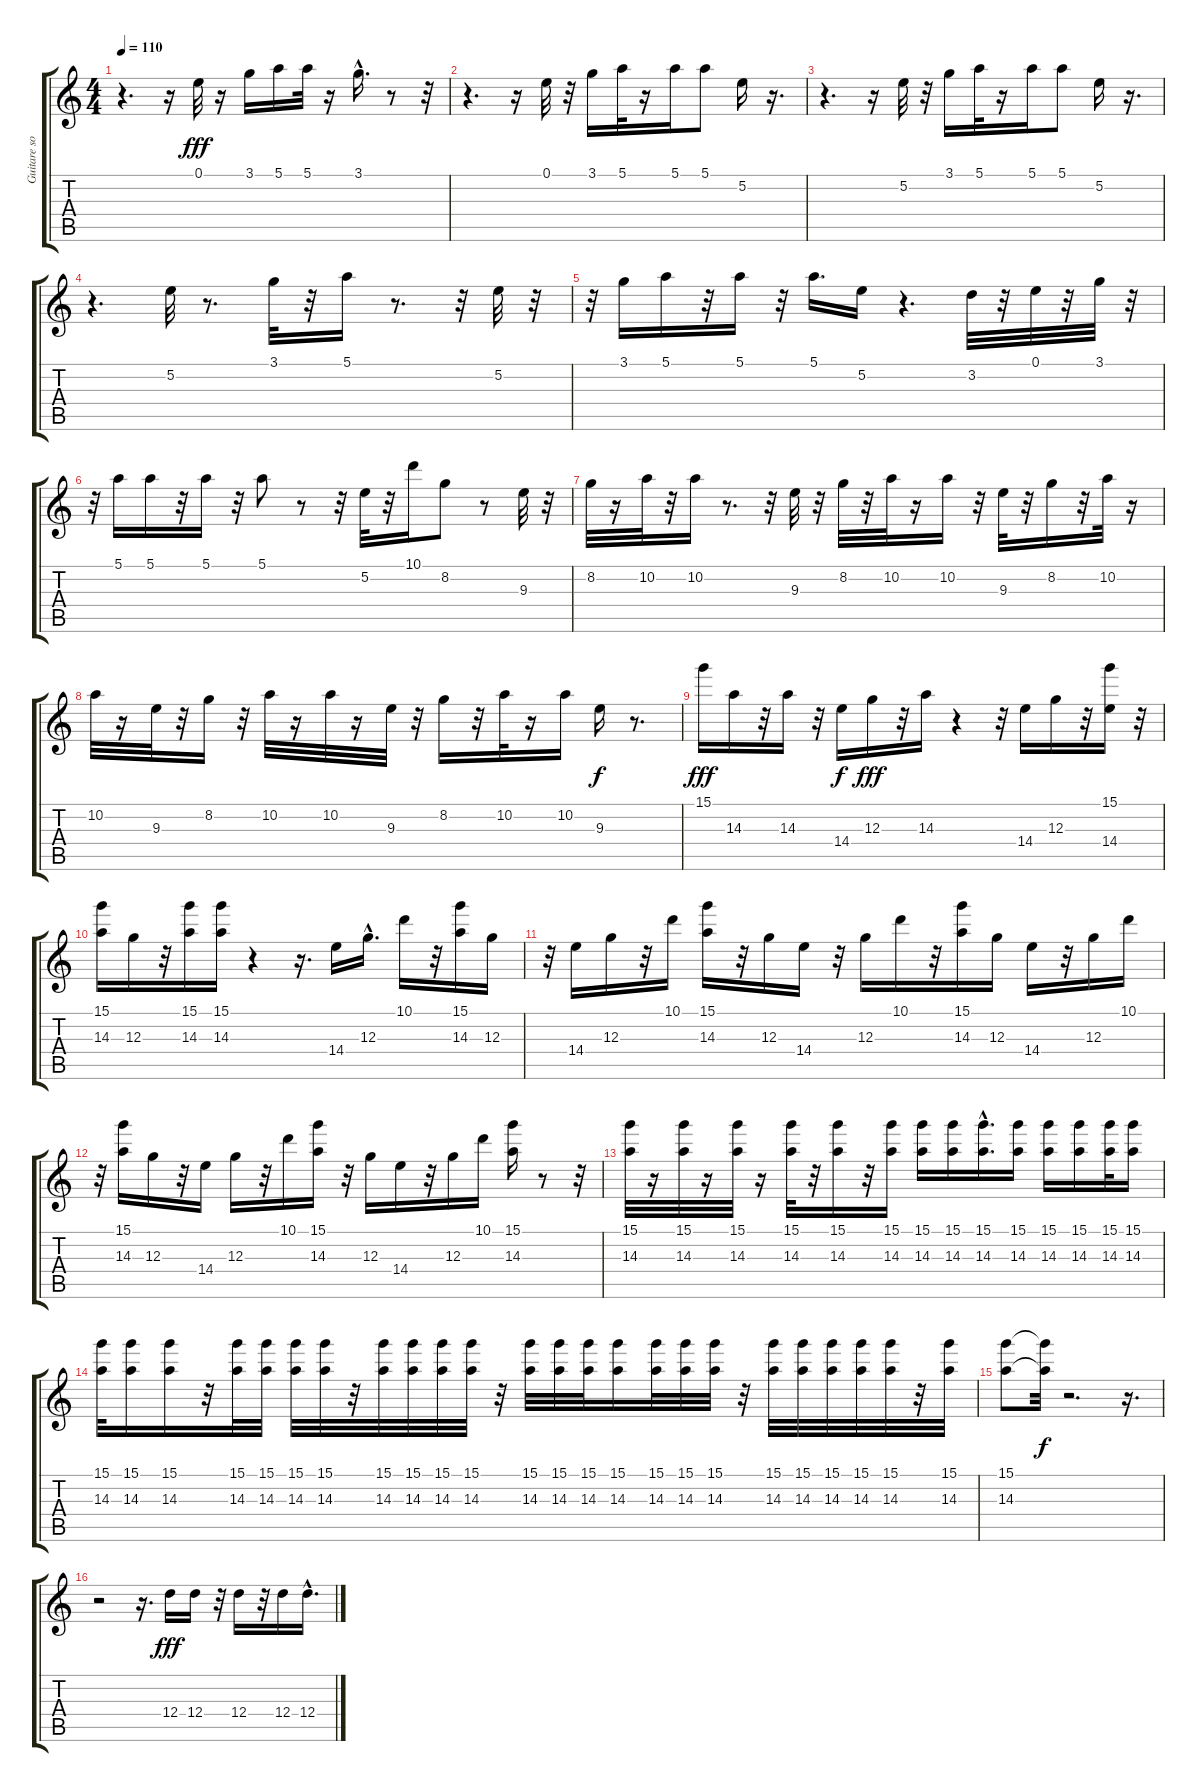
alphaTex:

\track ("Guitare solo" "Guitare so") {instrument overdrivenguitar}
\staff {score tabs}
\tuning (E4 B3 G3 D3 A2 E2) {hide}
\ts (4 4)
\tempo 110
\clef g2
\ks c
r.4{d dy fff} r.16 0.1.32 r.16 3.1.16 5.1.16 5.1.32 r.16 3.1{hac}.16{d} r.8 r.32 |
r.4{d} r.16 0.1.32 r.32 3.1.16 5.1.32 r.16 5.1.16 5.1.8 5.2.16 r.16{d} |
r.4{d} r.16 5.2.32 r.32 3.1.16 5.1.32 r.16 5.1.16 5.1.8 5.2.16 r.16{d} |
r.4{d} 5.2.32 r.8{d} 3.1.32 r.32 5.1.16 r.8{d} r.32 5.2.32 r.32 |
r.32 3.1.16 5.1.16 r.32 5.1.16 r.32 5.1.16{d} 5.2.16 r.4{d} 3.2.32 r.32 0.1.32 r.32 3.1.32 r.32 |
r.32 5.1.16 5.1.16 r.32 5.1.16 r.32 5.1.8 r.8 r.32 5.2.32 r.32 10.1.16 8.2.8 r.8 9.3.32 r.32 |
8.2.32 r.16 10.2.32 r.32 10.2.16 r.8{d} r.32 9.3.32 r.32 8.2.32 r.32 10.2.32 r.16 10.2.16 r.32 9.3.32 r.32 8.2.16 r.32 10.2.32 r.16 |
10.2.32 r.16 9.3.32 r.32 8.2.16 r.32 10.2.32 r.16 10.2.32 r.16 9.3.32 r.32 8.2.16 r.32 10.2.32 r.16 10.2.16 9.3.16{dy f} r.8{d} |
15.1.16{dy fff} 14.3.16 r.32 14.3.16 r.32 14.4.16{dy f} 12.3.16{dy fff} r.32 14.3.16 r.4 r.32 14.4.16 12.3.16 r.32 (15.1 14.4).16 r.32 |
(15.1 14.3).16 12.3.16 r.32 (15.1 14.3).16 (15.1 14.3).16 r.4 r.16{d} 14.4.16 12.3{hac}.16{d} 10.1.16 r.32 (15.1 14.3).16 12.3.16 |
r.32 14.4.16 12.3.16 r.32 10.1.16 (15.1 14.3).16 r.32 12.3.16 14.4.16 r.32 12.3.16 10.1.16 r.32 (15.1 14.3).16 12.3.16 14.4.16 r.32 12.3.16 10.1.16 |
r.32 (15.1 14.3).16 12.3.16 r.32 14.4.16 12.3.16 r.32 10.1.16 (15.1 14.3).16 r.32 12.3.16 14.4.16 r.32 12.3.16 10.1.16 (15.1 14.3).16 r.8 r.32 |
(15.1 14.3).32 r.16 (15.1 14.3).32 r.16 (15.1 14.3).32 r.16 (15.1 14.3).32 r.32 (15.1 14.3).16 r.32 (15.1 14.3).16 (15.1 14.3).16 (15.1 14.3).16 (15.1{hac} 14.3{hac}).16{d} (15.1 14.3).16 (15.1 14.3).16 (15.1 14.3).16 (15.1 14.3).32 (15.1 14.3).16 |
(15.1 14.3).32 (15.1 14.3).16 (15.1 14.3).16 r.32 (15.1 14.3).32 (15.1 14.3).32 (15.1 14.3).32 (15.1 14.3).32 r.32 (15.1 14.3).32 (15.1 14.3).32 (15.1 14.3).32 (15.1 14.3).32 r.32 (15.1 14.3).32 (15.1 14.3).32 (15.1 14.3).32 (15.1 14.3).16 (15.1 14.3).32 (15.1 14.3).32 (15.1 14.3).32 r.32 (15.1 14.3).32 (15.1 14.3).32 (15.1 14.3).32 (15.1 14.3).32 (15.1 14.3).32 r.32 (15.1 14.3).32 |
(15.1 14.3).8 (15.1{t} 14.3{t}).32{dy f} r.2{d} r.16{d} |
r.2 r.16{d} 12.4.16{dy fff} 12.4.16 r.32 12.4.16 r.32 12.4.16 12.4{hac}.16{d}
